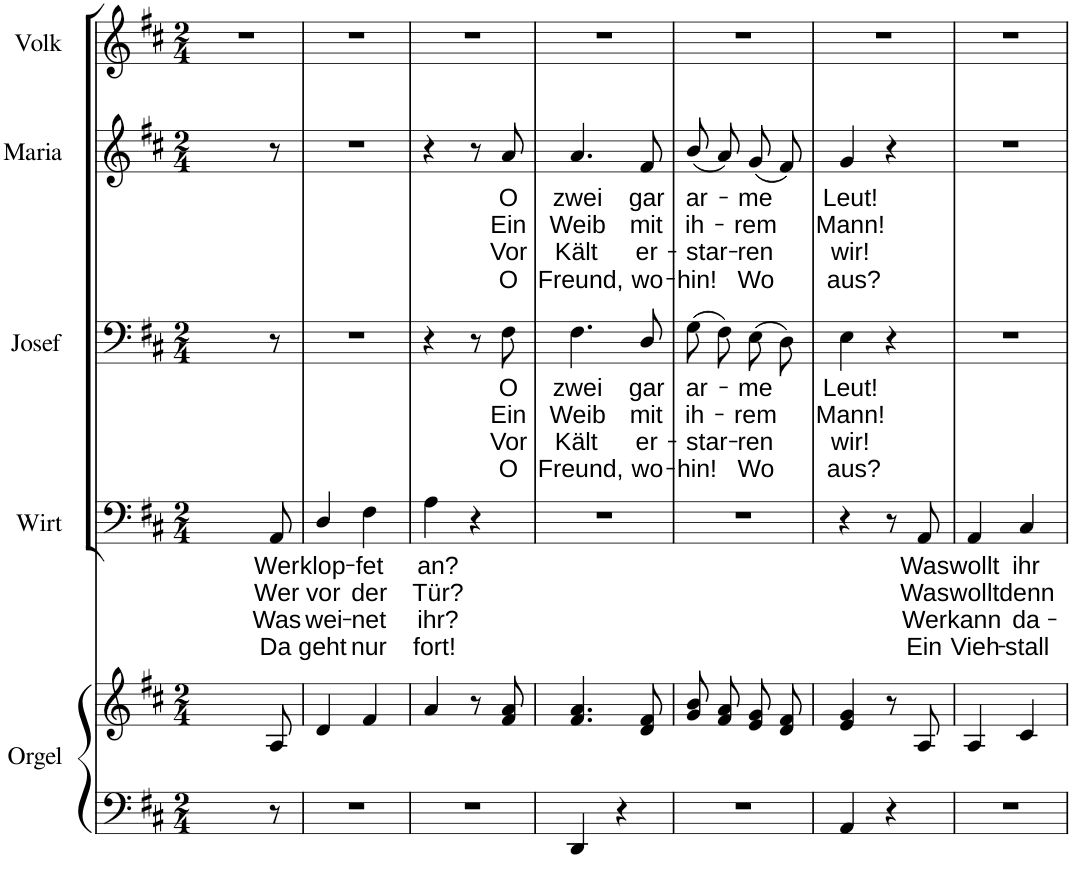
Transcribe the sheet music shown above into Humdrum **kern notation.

**kern	**kern	**kern	**text	**text	**text	**text	**kern	**text	**text	**text	**text	**kern	**text	**text	**text	**text
*part4	*part4	*part3	*part3	*part3	*part3	*part3	*part2	*part2	*part2	*part2	*part2	*part1	*part1	*part1	*part1	*part1
*staff5	*staff4	*staff3	*staff3	*staff3	*staff3	*staff3	*staff2	*staff2	*staff2	*staff2	*staff2	*staff1	*staff1	*staff1	*staff1	*staff1
*I"Orgel	*	*I"Wirt	*	*	*	*	*I"Josef	*	*	*	*	*I"Maria	*	*	*	*
*I'Org.	*	*	*	*	*	*	*I'J.	*	*	*	*	*I'M.	*	*	*	*
!!LO:PB:g=z
*clefF4	*clefG2	*clefF4	*	*	*	*	*clefF4	*	*	*	*	*clefG2	*	*	*	*
*k[f#c#]	*k[f#c#]	*k[f#c#]	*	*	*	*	*k[f#c#]	*	*	*	*	*k[f#c#]	*	*	*	*
*D:	*D:	*D:	*	*	*	*	*D:	*	*	*	*	*D:	*	*	*	*
*M2/4	*M2/4	*M2/4	*	*	*	*	*M2/4	*	*	*	*	*M2/4	*	*	*	*
=1	=1	=1	=1	=1	=1	=1	=1	=1	=1	=1	=1	=1	=1	=1	=1	=1
4.ryy	4.ryy	4.ryy	.	.	.	.	4.ryy	.	.	.	.	4.ryy	.	.	.	.
!	!	!	!LO:LY:b	!LO:LY:b	!LO:LY:b	!LO:LY:b	!	!	!	!	!	!	!	!	!	!
8r	8A/	8AA/	Wer	Wer	Was	Da	8r	.	.	.	.	8r	.	.	.	.
=2	=2	=2	=2	=2	=2	=2	=2	=2	=2	=2	=2	=2	=2	=2	=2	=2
!	!	!	!LO:LY:b	!LO:LY:b	!LO:LY:b	!LO:LY:b	!	!	!	!	!	!	!	!	!	!
2r	4d/	4D/	klop-	vor	wei-	-geht	2r	.	.	.	.	2r	.	.	.	.
!	!	!	!LO:LY:b	!LO:LY:b	!LO:LY:b	!LO:LY:b	!	!	!	!	!	!	!	!	!	!
.	4f#/	4F#\	-fet	der	net	nur	.	.	.	.	.	.	.	.	.	.
=3	=3	=3	=3	=3	=3	=3	=3	=3	=3	=3	=3	=3	=3	=3	=3	=3
!	!	!	!LO:LY:b	!LO:LY:b	!LO:LY:b	!LO:LY:b	!	!	!	!	!	!	!	!	!	!
2r	4a/	4A\	an?	Tür?	ihr?	fort!	4r	.	.	.	.	4r	.	.	.	.
.	8r	4r	.	.	.	.	8r	.	.	.	.	8r	.	.	.	.
!	!	!	!	!	!	!	!	!LO:LY:b	!LO:LY:b	!LO:LY:b	!LO:LY:b	!	!LO:LY:b	!LO:LY:b	!LO:LY:b	!LO:LY:b
.	8f#/ 8a/	.	.	.	.	.	8F#\	O	Ein	Vor	O	8a/	O	Ein	Vor	O
=4	=4	=4	=4	=4	=4	=4	=4	=4	=4	=4	=4	=4	=4	=4	=4	=4
!	!	!	!	!	!	!	!	!LO:LY:b	!LO:LY:b	!LO:LY:b	!LO:LY:b	!	!LO:LY:b	!LO:LY:b	!LO:LY:b	!LO:LY:b
4DD/	4.f#/ 4.a/	2r	.	.	.	.	4.F#\	zwei	Weib	Kält	Freund,	4.a/	zwei	Weib	Kält	Freund,
4r	.	.	.	.	.	.	.	.	.	.	.	.	.	.	.	.
!	!	!	!	!	!	!	!	!LO:LY:b	!LO:LY:b	!LO:LY:b	!LO:LY:b	!	!LO:LY:b	!LO:LY:b	!LO:LY:b	!LO:LY:b
.	8d/ 8f#/	.	.	.	.	.	8D/	gar	mit	er-	-wo-	8f#/	gar	mit	er-	-wo-
=5	=5	=5	=5	=5	=5	=5	=5	=5	=5	=5	=5	=5	=5	=5	=5	=5
!	!	!	!	!	!	!	!	!LO:LY:b	!LO:LY:b	!LO:LY:b	!LO:LY:b	!	!LO:LY:b	!LO:LY:b	!LO:LY:b	!LO:LY:b
2r	8g/ 8b/L	2r	.	.	.	.	(8G\L	ar-	ih-	-star-	-hin!	(8b/L	ar-	ih-	-star-	-hin!
.	8f#/ 8a/J	.	.	.	.	.	8F#\J)	.	.	.	.	8a/J)	.	.	.	.
!	!	!	!	!	!	!	!	!LO:LY:b	!LO:LY:b	!LO:LY:b	!LO:LY:b	!	!LO:LY:b	!LO:LY:b	!LO:LY:b	!LO:LY:b
.	8e/ 8g/L	.	.	.	.	.	(8E\L	-me	-rem	ren	Wo	(8g/L	-me	-rem	ren	Wo
.	8d/ 8f#/J	.	.	.	.	.	8D\J)	.	.	.	.	8f#/J)	.	.	.	.
=6	=6	=6	=6	=6	=6	=6	=6	=6	=6	=6	=6	=6	=6	=6	=6	=6
!	!	!	!	!	!	!	!	!LO:LY:b	!LO:LY:b	!LO:LY:b	!LO:LY:b	!	!LO:LY:b	!LO:LY:b	!LO:LY:b	!LO:LY:b
4AA/	4e/ 4g/	4r	.	.	.	.	4E\	Leut!	Mann!	wir!	aus?	4g/	Leut!	Mann!	wir!	aus?
4r	8r	8r	.	.	.	.	4r	.	.	.	.	4r	.	.	.	.
!	!	!	!LO:LY:b	!LO:LY:b	!LO:LY:b	!LO:LY:b	!	!	!	!	!	!	!	!	!	!
.	8A/	8AA/	Was	Was	Wer	Ein	.	.	.	.	.	.	.	.	.	.
=7	=7	=7	=7	=7	=7	=7	=7	=7	=7	=7	=7	=7	=7	=7	=7	=7
!	!	!	!LO:LY:b	!LO:LY:b	!LO:LY:b	!LO:LY:b	!	!	!	!	!	!	!	!	!	!
2r	4A/	4AA/	wollt	wollt	kann	Vieh-	2r	.	.	.	.	2r	.	.	.	.
!	!	!	!LO:LY:b	!LO:LY:b	!LO:LY:b	!LO:LY:b	!	!	!	!	!	!	!	!	!	!
.	4c#/	4C#/	ihr	denn	-da-	-stall	.	.	.	.	.	.	.	.	.	.
=	=	=	=	=	=	=	=	=	=	=	=	=	=	=	=	=
*-	*-	*-	*-	*-	*-	*-	*-	*-	*-	*-	*-	*-	*-	*-	*-	*-
